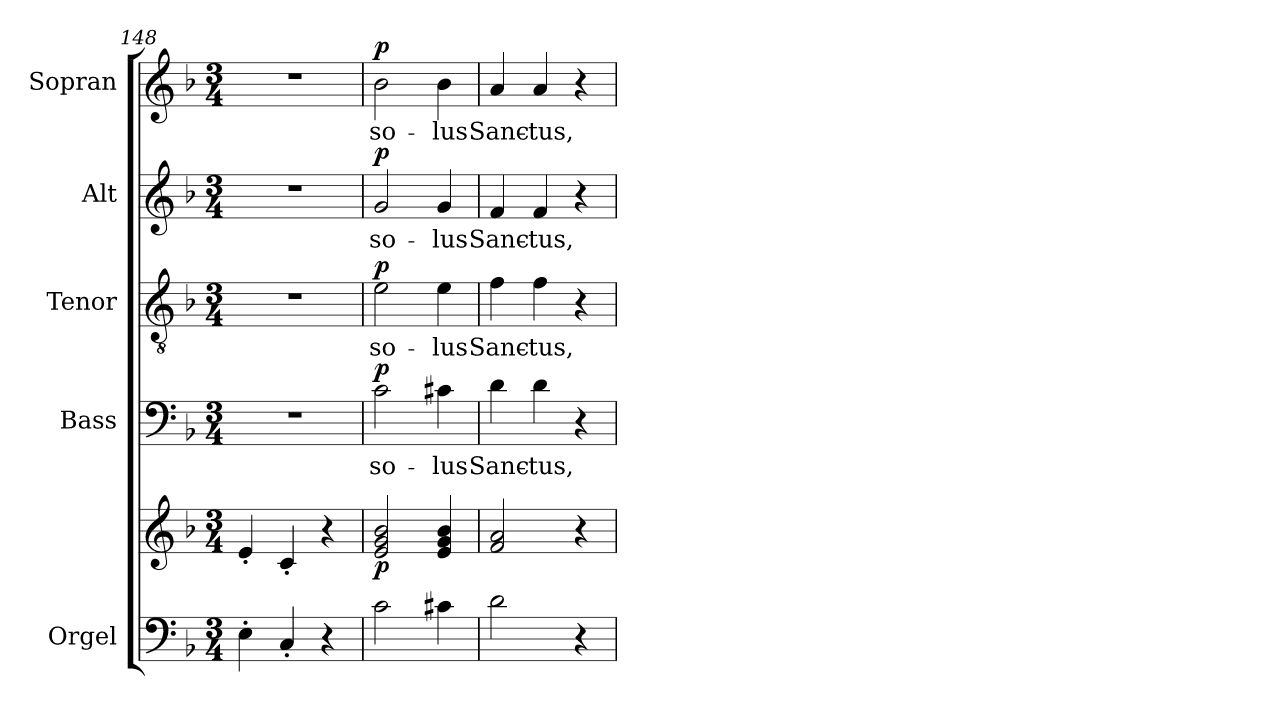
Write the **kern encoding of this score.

**kern	**kern	**dynam	**kern	**text	**dynam	**kern	**text	**dynam	**kern	**text	**dynam	**kern	**text	**dynam
*part5	*part5	*part5	*part4	*part4	*part4	*part3	*part3	*part3	*part2	*part2	*part2	*part1	*part1	*part1
*staff6	*staff5	*staff5/6	*staff4	*staff4	*staff4	*staff3	*staff3	*staff3	*staff2	*staff2	*staff2	*staff1	*staff1	*staff1
*I"Orgel	*	*	*I"Bass	*	*	*I"Tenor	*	*	*I"Alt	*	*	*I"Sopran	*	*
*I'Org.	*	*	*I'B.	*	*	*I'T.	*	*	*I'A.	*	*	*I'S.	*	*
*clefF4	*clefG2	*	*clefF4	*	*	*clefGv2	*	*	*clefG2	*	*	*clefG2	*	*
*k[b-]	*k[b-]	*	*k[b-]	*	*	*k[b-]	*	*	*k[b-]	*	*	*k[b-]	*	*
*F:	*F:	*	*F:	*	*	*F:	*	*	*F:	*	*	*F:	*	*
*M3/4	*M3/4	*	*M3/4	*	*	*M3/4	*	*	*M3/4	*	*	*M3/4	*	*
=148	=148	=148	=148	=148	=148	=148	=148	=148	=148	=148	=148	=148	=148	=148
4E'>\	4e'</	.	2.r	.	.	2.r	.	.	2.r	.	.	2.r	.	.
4C'</	4c'</	.	.	.	.	.	.	.	.	.	.	.	.	.
4r	4r	.	.	.	.	.	.	.	.	.	.	.	.	.
=149	=149	=149	=149	=149	=149	=149	=149	=149	=149	=149	=149	=149	=149	=149
!	!	!LO:DY:b	!	!LO:LY:b	!LO:DY:a	!	!LO:LY:b	!LO:DY:a	!	!LO:LY:b	!LO:DY:a	!	!LO:LY:b	!LO:DY:a
2c\	2e/ 2g/ 2b-/	p	2c\	so-	p	2e\	so-	p	2g/	so-	p	2b-\	so-	p
!	!	!	!	!LO:LY:b	!	!	!LO:LY:b	!	!	!LO:LY:b	!	!	!LO:LY:b	!
4c#X\	4e/ 4g/ 4b-/	.	4c#X\	-lus	.	4e\	-lus	.	4g/	-lus	.	4b-\	-lus	.
=150	=150	=150	=150	=150	=150	=150	=150	=150	=150	=150	=150	=150	=150	=150
!	!	!	!	!LO:LY:b	!	!	!LO:LY:b	!	!	!LO:LY:b	!	!	!LO:LY:b	!
2d\	2f/ 2a/	.	4d\	Sanc-	.	4f\	Sanc-	.	4f/	Sanc-	.	4a/	Sanc-	.
!	!	!	!	!LO:LY:b	!	!	!LO:LY:b	!	!	!LO:LY:b	!	!	!LO:LY:b	!
.	.	.	4d\	-tus,	.	4f\	-tus,	.	4f/	-tus,	.	4a/	-tus,	.
4r	4r	.	4r	.	.	4r	.	.	4r	.	.	4r	.	.
=	=	=	=	=	=	=	=	=	=	=	=	=	=	=
*-	*-	*-	*-	*-	*-	*-	*-	*-	*-	*-	*-	*-	*-	*-
